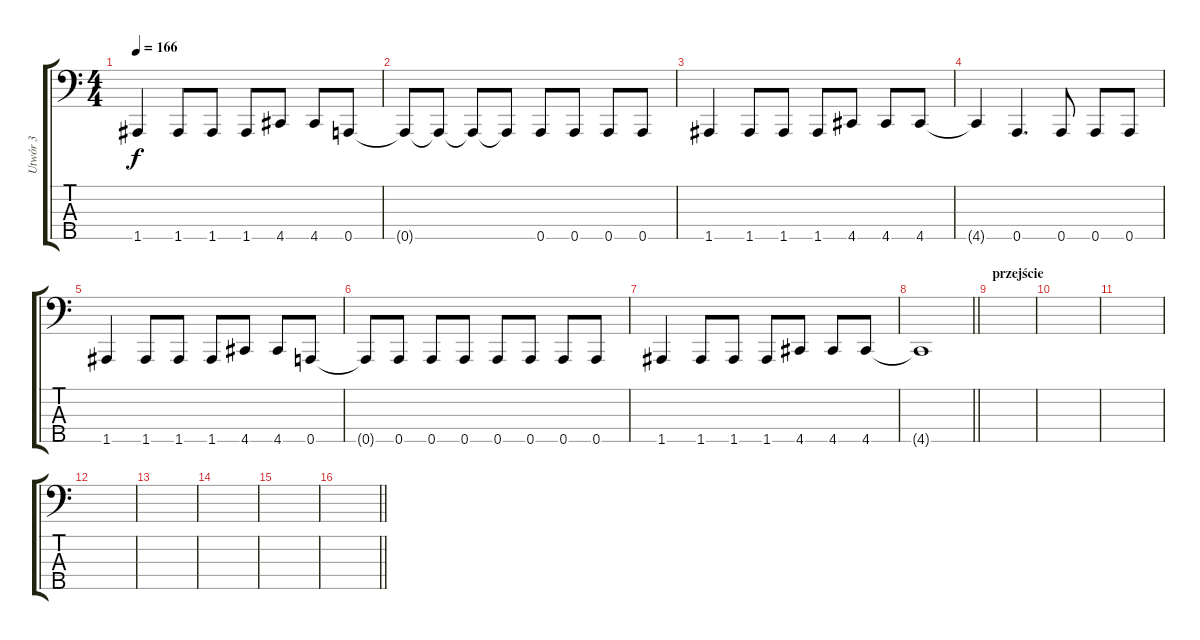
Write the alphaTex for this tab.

\track ("Utwór 3" "Utwór 3") {instrument electricbassfinger}
\staff {score tabs}
\tuning (F2 C2 G1 D1 A0) {hide}
\ts (4 4)
\tempo 166
\clef f4
\ks c
1.5.4{dy f} 1.5.8 1.5.8 1.5.8 4.5.8 4.5.8 0.5.8 |
0.5{t}.8 0.5{t}.8 0.5{t}.8 0.5{t}.8 0.5.8 0.5.8 0.5.8 0.5.8 |
1.5.4 1.5.8 1.5.8 1.5.8 4.5.8 4.5.8 4.5.8 |
4.5{t}.4 0.5.4{d} 0.5.8 0.5.8 0.5.8 |
1.5.4 1.5.8 1.5.8 1.5.8 4.5.8 4.5.8 0.5.8 |
0.5{t}.8 0.5.8 0.5.8 0.5.8 0.5.8 0.5.8 0.5.8 0.5.8 |
1.5.4 1.5.8 1.5.8 1.5.8 4.5.8 4.5.8 4.5.8 |
\barLineRight lightlight
4.5{t}.1 |
\section ("" "przejście")
|
|
|
|
|
|
|
\barLineRight lightlight
